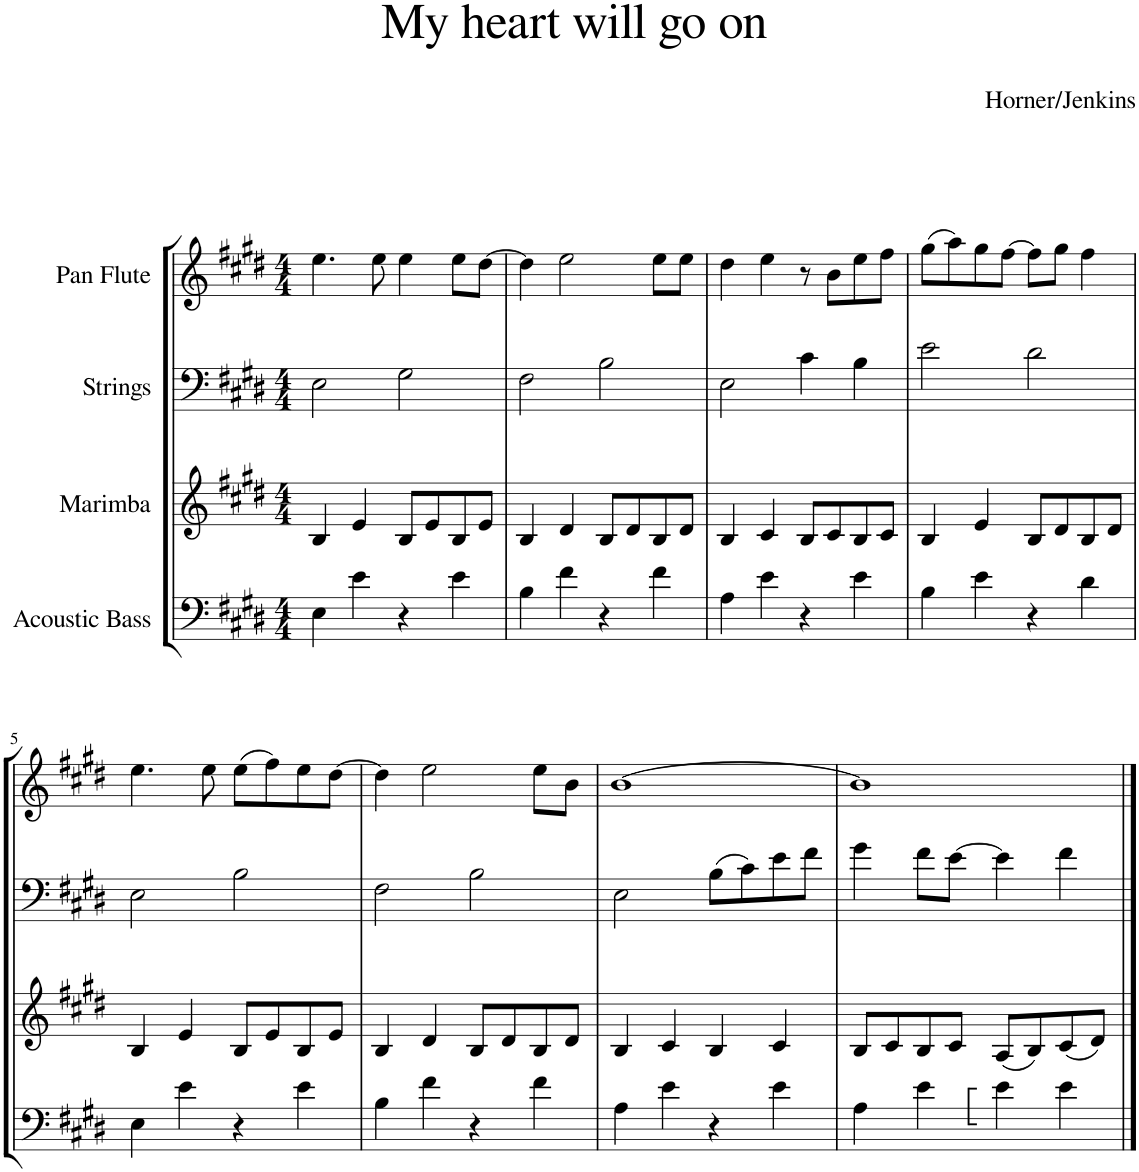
**kern	**kern	**kern	**kern	**kern	**kern	**kern	**kern
*part8	*part7	*part6	*part5	*part4	*part3	*part2	*part1
*staff8	*staff7	*staff6	*staff5	*staff4	*staff3	*staff2	*staff1
*I"Acoustic Bass	*I"Marimba	*I"Strings	*I"Pan Flute	*I"Acoustic Bass	*I"Marimba	*I"Strings	*I"Pan Flute
*I'Bass	*I'Mrm.	*I'St.	*I'Pn. Fl.	*I'Ac b	*I'Mar	*I'Str	*I'P Fl
*stria5	*stria5	*stria5	*stria5	*	*	*	*
*clefF4	*clefG2	*clefF4	*clefG2	*clefF4	*clefG2	*clefF4	*clefG2
*Trd7c12	*	*	*	*Trd7c12	*	*	*
*k[f#c#g#d#]	*k[f#c#g#d#]	*k[f#c#g#d#]	*k[f#c#g#d#]	*k[f#c#g#d#]	*k[f#c#g#d#]	*k[f#c#g#d#]	*k[f#c#g#d#]
*M4/4	*M4/4	*M4/4	*M4/4	*M4/4	*M4/4	*M4/4	*M4/4
=1	=1	=1	=1	=1	=1	=1	=1
4D#	4B-X	2D#	4.dd#	4E\	4B/	2E\	4.ee\
4d#	4d#	.	.	4e\	4e/	.	.
.	.	.	8dd#	.	.	.	8ee\
4r	8B-/L	2Gn	4dd#	4r	8B/L	2G#\	4ee\
.	8d#/J	.	.	.	8e/	.	.
4d#	8B-/L	.	8dd#\L	4e\	8B/	.	8ee\L
.	8d#/J	.	[8ddn\J	.	8e/J	.	[8dd#\J
=2	=2	=2	=2	=2	=2	=2	=2
4B-X	4B-X	2Fn	4dd]	4B\	4B/	2F#\	4dd#\]
4fn	4dn	.	2dd#X	4f#\	4d#/	.	2ee\
4r	8B-/L	2B-X	.	4r	8B/L	2B\	.
.	8d/J	.	.	.	8d#/	.	.
4f	8B-/L	.	8dd#\L	4f#\	8B/	.	8ee\L
.	8d/J	.	8dd#\J	.	8d#/J	.	8ee\J
=3	=3	=3	=3	=3	=3	=3	=3
4G#	4B-X	2D#	4ddn	4A\	4B/	2E\	4dd#\
4d#	4cn	.	4dd#X	4e\	4c#/	.	4ee\
4r	8B-/L	4cn	8r	4r	8B/L	4c#\	8r
.	8c/J	.	8b-X	.	8c#/	.	8b\L
4d#	8B-/L	4B-X	8dd#\L	4e\	8B/	4B\	8ee\
.	8c/J	.	8ffn\J	.	8c#/J	.	8ff#\J
=4	=4	=4	=4	=4	=4	=4	=4
4B-X	4B-X	2d#	(8ggn\L	4B\	4B/	2e\	(8gg#\L
.	.	.	8gg#X\J)	.	.	.	8aa\)
4d#	4d#	.	8ggn\L	4e\	4e/	.	8gg#\
.	.	.	[8ffn\J	.	.	.	[8ff#\J
4r	8B-/L	2dn	8ff\L]	4r	8B/L	2d#\	8ff#\L]
.	8dn/J	.	8gg\J	.	8d#/	.	8gg#\J
4dn	8B-/L	.	4ff	4d#\	8B/	.	4ff#\
.	8d/J	.	.	.	8d#/J	.	.
!!LO:LB:g=z
=5	=5	=5	=5	=5	=5	=5	=5
4D#	4B-X	2D#	4.dd#	4E\	4B/	2E\	4.ee\
4d#	4d#	.	.	4e\	4e/	.	.
.	.	.	8dd#	.	.	.	8ee\
4r	8B-/L	2B-X	(8dd#\L	4r	8B/L	2B\	(8ee\L
.	8d#/J	.	8ffn\J)	.	8e/	.	8ff#\)
4d#	8B-/L	.	8dd#\L	4e\	8B/	.	8ee\
.	8d#/J	.	[8ddn\J	.	8e/J	.	[8dd#\J
=6	=6	=6	=6	=6	=6	=6	=6
4B-X	4B-X	2Fn	4dd]	4B\	4B/	2F#\	4dd#\]
4fn	4dn	.	2dd#X	4f#\	4d#/	.	2ee\
4r	8B-/L	2B-X	.	4r	8B/L	2B\	.
.	8d/J	.	.	.	8d#/	.	.
4f	8B-/L	.	8dd#\L	4f#\	8B/	.	8ee\L
.	8d/J	.	8b-X\J	.	8d#/J	.	8b\J
=7	=7	=7	=7	=7	=7	=7	=7
4G#	4B-X	2D#	[1b-X	4A\	4B/	2E\	[1b
4d#	4cn	.	.	4e\	4c#/	.	.
4r	4B-	(8B-X\L	.	4r	4B/	(8B\L	.
.	.	8cn\J)	.	.	.	8c#\)	.
4d#	4c	8d#\L	.	4e\	4c#/	8e\	.
.	.	8fn\J	.	.	.	8f#\J	.
=8	=8	=8	=8	=8	=8	=8	=8
4G#	8B-X/L	4gn	1b-]	4A\	8B/L	4g#\	1b]
.	8cn/J	.	.	.	8c#/	.	.
4d#	8B-/L	8fn\L	.	4e\	8B/	8f#\L	.
.	8c/J	[8d#\J	.	.	8c#/J	[8e\J	.
4d#	(8G#::/L	4d#]	.	4e\	(8A::/L	4e\]	.
.	8B-/J)	.	.	.	8B/)	.	.
4d#	(8c/L	4f	.	4e\	(8c#/	4f#\	.
.	8dn/J)	.	.	.	8d#/J)	.	.
==	==	==	==	==	==	==	==
*-	*-	*-	*-	*-	*-	*-	*-
